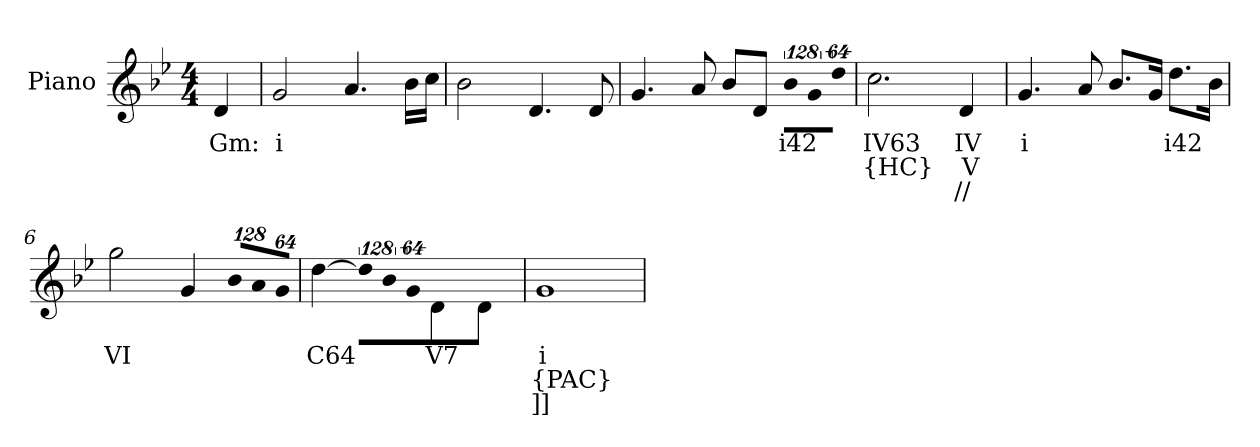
**kern	**text	**text	**text
*part1	*part1	*part1	*part1
*staff1	*staff1	*staff1	*staff1
*I"Piano	*	*	*
*I'Pno.	*	*	*
!!LO:PB:g=z
*clefG2	*	*	*
*k[b-e-]	*	*	*
*g:	*	*	*
*M4/4	*	*	*
*MM64	*	*	*
=	=	=	=
!	!LO:LY:b:color=#000000	!	!
4di/	Gm:	.	.
=1	=1	=1	=1
!	!LO:LY:b:color=#000000	!	!
2gi/	i	.	.
4.ai/	.	.	.
16b-i\LL	.	.	.
16cci\JJ	.	.	.
=2	=2	=2	=2
2b-i\	.	.	.
4.di/	.	.	.
8di/	.	.	.
=3	=3	=3	=3
4.gi/	.	.	.
8ai/	.	.	.
8b-i/L	.	.	.
8di/J	.	.	.
!LO:N:vis=8	!	!	!
!	!LO:LY:b:color=#000000	!	!
1024%85b-i\L	i42	.	.
!LO:N:vis=8	!	!	!
1024%85gi\	.	.	.
!LO:N:vis=8	!	!	!
512%43ddi\J	.	.	.
=4	=4	=4	=4
!	!LO:LY:b:color=#000000	!LO:LY:b:color=#000000	!
2.cci\	IV63	{HC}	.
!	!LO:LY:b:color=#000000	!LO:LY:b:color=#000000	!LO:LY:b:color=#000000
4di/	IV	V	//
!!LO:LB:g=z
=5	=5	=5	=5
!	!LO:LY:b:color=#000000	!	!
4.gi/	i	.	.
8ai/	.	.	.
8.b-i/L	.	.	.
16gi/Jk	.	.	.
!	!LO:LY:b:color=#000000	!	!
8.ddi\L	i42	.	.
16b-i\Jk	.	.	.
=6	=6	=6	=6
!	!LO:LY:b:color=#000000	!	!
2ggi\	VI	.	.
4gi/	.	.	.
*Xbrackettup	*	*	*
!LO:N:vis=8	!	!	!
1024%85b-i/L	.	.	.
!LO:N:vis=8	!	!	!
1024%85ai/	.	.	.
!LO:N:vis=8	!	!	!
512%43gi/J	.	.	.
=7	=7	=7	=7
!	!LO:LY:b:color=#000000	!	!
[>4ddi\	C64	.	.
*brackettup	*	*	*
!LO:N:vis=8	!	!	!
1024%85ddi\L]	.	.	.
!LO:N:vis=8	!	!	!
1024%85b-i\	.	.	.
!LO:N:vis=8	!	!	!
512%43gi\J	.	.	.
!	!LO:LY:b:color=#000000	!	!
4di/	V7	.	.
4di/	.	.	.
=8	=8	=8	=8
!	!LO:LY:b:color=#000000	!LO:LY:b:color=#000000	!LO:LY:b:color=#000000
1gi	i	{PAC}	]]
=	=	=	=
*-	*-	*-	*-
